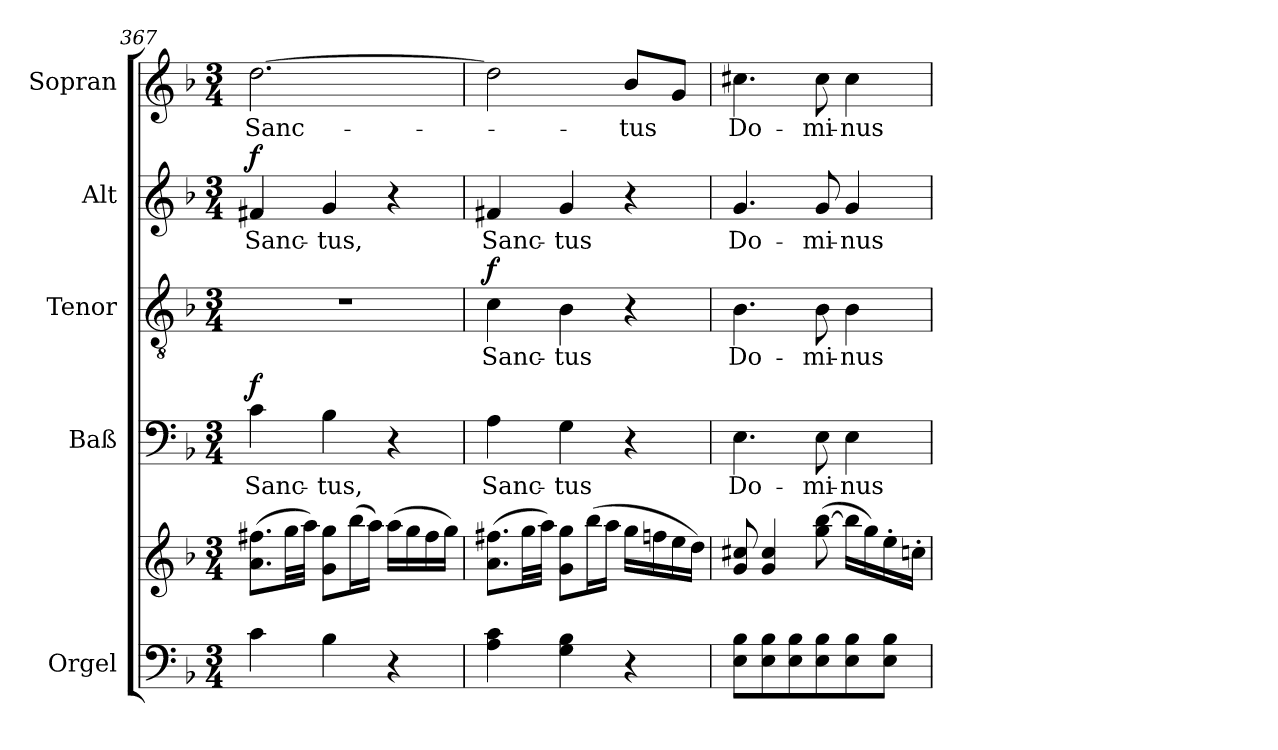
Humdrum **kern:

**kern	**kern	**kern	**text	**dynam	**kern	**text	**dynam	**kern	**text	**dynam	**kern	**text
*part5	*part5	*part4	*part4	*part4	*part3	*part3	*part3	*part2	*part2	*part2	*part1	*part1
*staff6	*staff5	*staff4	*staff4	*staff4	*staff3	*staff3	*staff3	*staff2	*staff2	*staff2	*staff1	*staff1
*I"Orgel	*	*I"Baß	*	*	*I"Tenor	*	*	*I"Alt	*	*	*I"Sopran	*
*I'Org.	*	*	*	*	*	*	*	*	*	*	*	*
!!LO:PB:g=z
*clefF4	*clefG2	*clefF4	*	*	*clefGv2	*	*	*clefG2	*	*	*clefG2	*
*k[b-]	*k[b-]	*k[b-]	*	*	*k[b-]	*	*	*k[b-]	*	*	*k[b-]	*
*F:	*F:	*F:	*	*	*F:	*	*	*F:	*	*	*F:	*
*M3/4	*M3/4	*M3/4	*	*	*M3/4	*	*	*M3/4	*	*	*M3/4	*
=367	=367	=367	=367	=367	=367	=367	=367	=367	=367	=367	=367	=367
!	!	!	!LO:LY:b	!LO:DY:a	!	!	!	!	!LO:LY:b	!LO:DY:a	!	!LO:LY:b
4c\	(>8.a\ 8.ff#X\L	4c\	Sanc-	f	2.r	.	.	4f#X/	Sanc-	f	[2.dd\	Sanc-
.	32gg\LL	.	.	.	.	.	.	.	.	.	.	.
.	32aa\JJJ)	.	.	.	.	.	.	.	.	.	.	.
!	!	!	!LO:LY:b	!	!	!	!	!	!LO:LY:b	!	!	!
4B-\	8g\ 8gg\L	4B-\	-tus,	.	.	.	.	4g/	-tus,	.	.	.
.	(>16bb-\L	.	.	.	.	.	.	.	.	.	.	.
.	16aa\JJ)	.	.	.	.	.	.	.	.	.	.	.
4r	(>16aa\LL	4r	.	.	.	.	.	4r	.	.	.	.
.	16gg\	.	.	.	.	.	.	.	.	.	.	.
.	16ff#\	.	.	.	.	.	.	.	.	.	.	.
.	16gg\JJ)	.	.	.	.	.	.	.	.	.	.	.
=368	=368	=368	=368	=368	=368	=368	=368	=368	=368	=368	=368	=368
!	!	!	!LO:LY:b	!	!	!LO:LY:b	!LO:DY:a	!	!LO:LY:b	!	!	!
4A\ 4c\	(>8.a\ 8.ff#X\L	4A\	Sanc-	.	4c\	Sanc-	f	4f#X/	Sanc-	.	2dd\]	.
.	32gg\LL	.	.	.	.	.	.	.	.	.	.	.
.	32aa\JJJ)	.	.	.	.	.	.	.	.	.	.	.
!	!	!	!LO:LY:b	!	!	!LO:LY:b	!	!	!LO:LY:b	!	!	!
4G\ 4B-\	8g\ 8gg\L	4G\	-tus	.	4B-\	-tus	.	4g/	-tus	.	.	.
.	(>16bb-\L	.	.	.	.	.	.	.	.	.	.	.
.	16aa\JJ	.	.	.	.	.	.	.	.	.	.	.
!	!	!	!	!	!	!	!	!	!	!	!	!LO:LY:b
4r	16gg\LL	4r	.	.	4r	.	.	4r	.	.	8b-/L	-tus
.	16ffn\	.	.	.	.	.	.	.	.	.	.	.
.	16ee\	.	.	.	.	.	.	.	.	.	8g/J	.
.	16dd\JJ)	.	.	.	.	.	.	.	.	.	.	.
=369	=369	=369	=369	=369	=369	=369	=369	=369	=369	=369	=369	=369
!	!	!	!LO:LY:b	!	!	!LO:LY:b	!	!	!LO:LY:b	!	!	!LO:LY:b
8E\ 8B-\L	8g/ 8cc#X/	4.E\	Do-	.	4.B-\	Do-	.	4.g/	Do-	.	4.cc#X\	Do-
8E\ 8B-\	4g/ 4cc#/	.	.	.	.	.	.	.	.	.	.	.
8E\ 8B-\	.	.	.	.	.	.	.	.	.	.	.	.
!	!	!	!LO:LY:b	!	!	!LO:LY:b	!	!	!LO:LY:b	!	!	!LO:LY:b
8E\ 8B-\	(>8gg\ [8bb-\	8E\	-mi-	.	8B-\	-mi-	.	8g/	-mi-	.	8cc#\	-mi-
!	!	!	!LO:LY:b	!	!	!LO:LY:b	!	!	!LO:LY:b	!	!	!LO:LY:b
8E\ 8B-\	16bb-\LL]	4E\	-nus	.	4B-\	-nus	.	4g/	-nus	.	4cc#\	-nus
.	16gg\)	.	.	.	.	.	.	.	.	.	.	.
8E\ 8B-\J	16ee'>\	.	.	.	.	.	.	.	.	.	.	.
.	16ccn'>\JJ	.	.	.	.	.	.	.	.	.	.	.
=	=	=	=	=	=	=	=	=	=	=	=	=
*-	*-	*-	*-	*-	*-	*-	*-	*-	*-	*-	*-	*-
